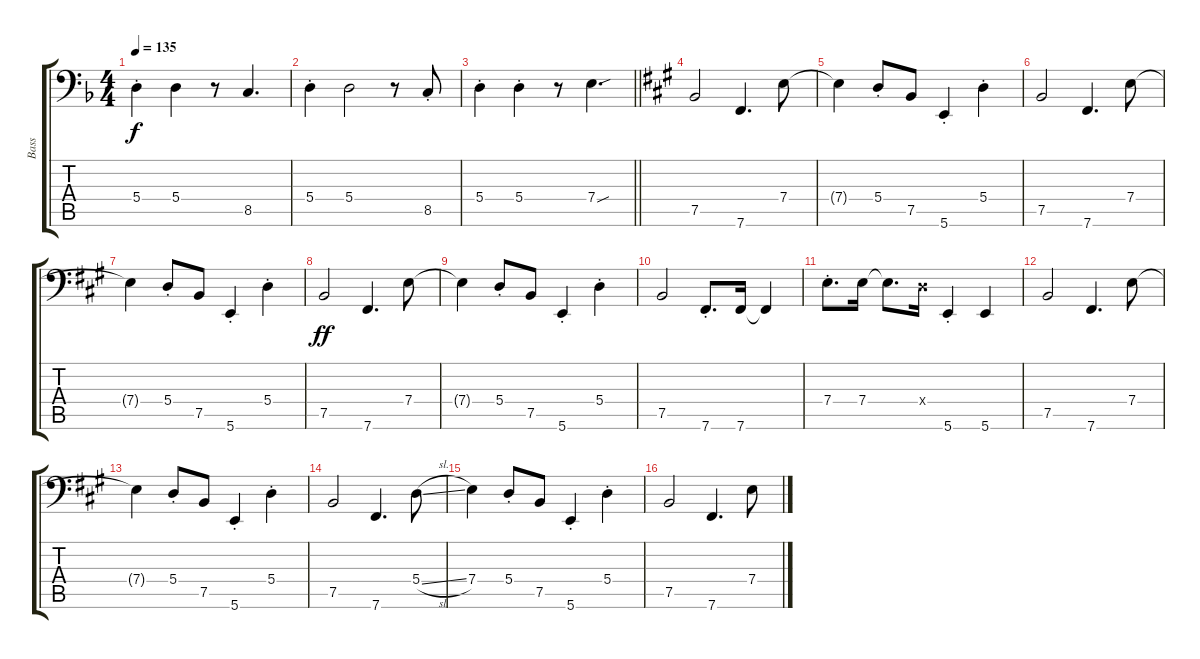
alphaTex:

\track ("Bass" "Bass") {instrument electricbasspick}
\staff {score tabs}
\tuning (C3 G2 D2 A1 E1 B0) {hide}
\ts (4 4)
\tempo 135
\clef f4
\ks f
5.4{st}.4{dy f} 5.4.4 r.8 8.5.4{d} |
5.4{st}.4 5.4.2 r.8 8.5{st}.8 |
\barLineRight lightlight
5.4{st}.4 5.4{st}.4 r.8 7.4{sou}.4{d} |
\ks a
7.5.2 7.6.4{d} 7.4.8 |
7.4{t}.4 5.4{st}.8 7.5.8 5.6{st}.4 5.4{st}.4 |
7.5.2 7.6.4{d} 7.4.8 |
7.4{t}.4 5.4{st}.8 7.5.8 5.6{st}.4 5.4{st}.4 |
7.5.2{dy ff} 7.6.4{d} 7.4.8 |
7.4{t}.4 5.4{st}.8 7.5.8 5.6{st}.4 5.4{st}.4 |
7.5.2 7.6{st}.8{d} 7.6.16 7.6{t}.4 |
7.4{st}.8{d} 7.4.16 7.4{t}.8{d} 5.4{x}.16 5.6{st}.4 5.6.4 |
7.5.2 7.6.4{d} 7.4.8 |
7.4{t}.4 5.4{st}.8 7.5.8 5.6{st}.4 5.4{st}.4 |
7.5.2 7.6.4{d} 5.4{sl}.8 |
7.4.4 5.4{st}.8 7.5.8 5.6{st}.4 5.4{st}.4 |
7.5.2 7.6.4{d} 7.4.8
